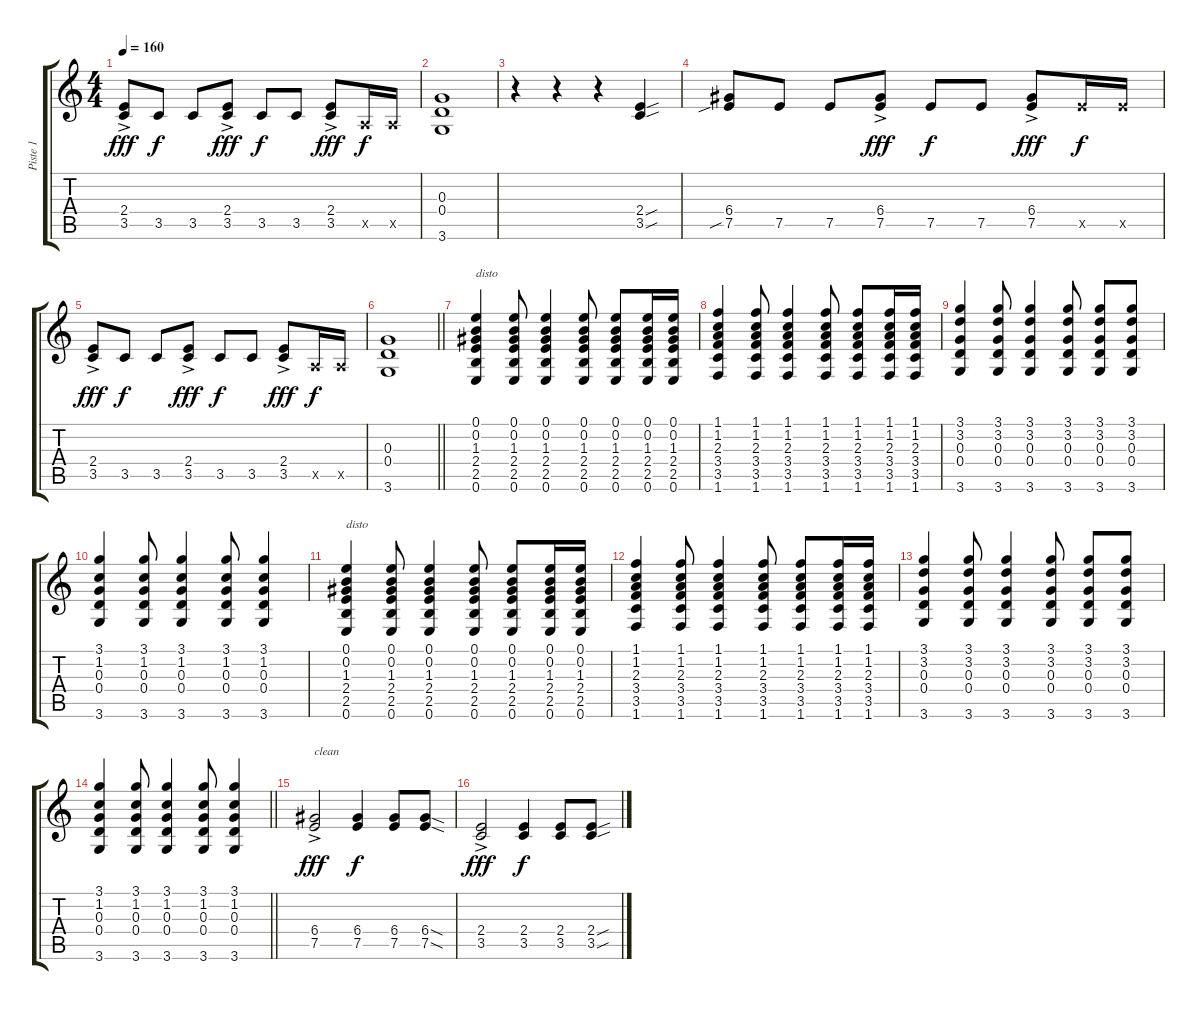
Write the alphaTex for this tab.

\track ("Piste 1" "Piste 1") {instrument acousticguitarsteel}
\staff {score tabs}
\tuning (E4 B3 G3 D3 A2 E2) {hide}
\ts (4 4)
\tempo 160
\clef g2
\ks c
(2.4{ac} 3.5).8{dy fff} 3.5.8{dy f} 3.5.8 (2.4{ac} 3.5).8{dy fff} 3.5.8{dy f} 3.5.8 (2.4{ac} 3.5).8{dy fff} 0.5{x}.16{dy f} 0.5{x}.16 |
(0.3 0.4 3.6).1 |
r.4 r.4 r.4 (2.4{sou} 3.5{sou}).4 |
(6.4 7.5{sib}).8 7.5.8 7.5.8 (6.4 7.5{ac}).8{dy fff} 7.5.8{dy f} 7.5.8 (6.4{ac} 7.5).8{dy fff} 7.5{x}.16{dy f} 7.5{x}.16 |
(2.4{ac} 3.5).8{dy fff} 3.5.8{dy f} 3.5.8 (2.4{ac} 3.5).8{dy fff} 3.5.8{dy f} 3.5.8 (2.4{ac} 3.5).8{dy fff} 0.5{x}.16{dy f} 0.5{x}.16 |
\barLineRight lightlight
(0.3 0.4 3.6).1 |
(0.1 0.2 1.3 2.4 2.5 0.6).4{txt "disto"} (0.1 0.2 1.3 2.4 2.5 0.6).8 (0.1 0.2 1.3 2.4 2.5 0.6).4 (0.1 0.2 1.3 2.4 2.5 0.6).8 (0.1 0.2 1.3 2.4 2.5 0.6).8 (0.1 0.2 1.3 2.4 2.5 0.6).16 (0.1 0.2 1.3 2.4 2.5 0.6).16 |
(1.1 1.2 2.3 3.4 3.5 1.6).4 (1.1 1.2 2.3 3.4 3.5 1.6).8 (1.1 1.2 2.3 3.4 3.5 1.6).4 (1.1 1.2 2.3 3.4 3.5 1.6).8 (1.1 1.2 2.3 3.4 3.5 1.6).8 (1.1 1.2 2.3 3.4 3.5 1.6).16 (1.1 1.2 2.3 3.4 3.5 1.6).16 |
(3.1 3.2 0.3 0.4 3.6).4 (3.1 3.2 0.3 0.4 3.6).8 (3.1 3.2 0.3 0.4 3.6).4 (3.1 3.2 0.3 0.4 3.6).8 (3.1 3.2 0.3 0.4 3.6).8 (3.1 3.2 0.3 0.4 3.6).8 |
(3.1 1.2 0.3 0.4 3.6).4 (3.1 1.2 0.3 0.4 3.6).8 (3.1 1.2 0.3 0.4 3.6).4 (3.1 1.2 0.3 0.4 3.6).8 (3.1 1.2 0.3 0.4 3.6).4 |
(0.1 0.2 1.3 2.4 2.5 0.6).4{txt "disto"} (0.1 0.2 1.3 2.4 2.5 0.6).8 (0.1 0.2 1.3 2.4 2.5 0.6).4 (0.1 0.2 1.3 2.4 2.5 0.6).8 (0.1 0.2 1.3 2.4 2.5 0.6).8 (0.1 0.2 1.3 2.4 2.5 0.6).16 (0.1 0.2 1.3 2.4 2.5 0.6).16 |
(1.1 1.2 2.3 3.4 3.5 1.6).4 (1.1 1.2 2.3 3.4 3.5 1.6).8 (1.1 1.2 2.3 3.4 3.5 1.6).4 (1.1 1.2 2.3 3.4 3.5 1.6).8 (1.1 1.2 2.3 3.4 3.5 1.6).8 (1.1 1.2 2.3 3.4 3.5 1.6).16 (1.1 1.2 2.3 3.4 3.5 1.6).16 |
(3.1 3.2 0.3 0.4 3.6).4 (3.1 3.2 0.3 0.4 3.6).8 (3.1 3.2 0.3 0.4 3.6).4 (3.1 3.2 0.3 0.4 3.6).8 (3.1 3.2 0.3 0.4 3.6).8 (3.1 3.2 0.3 0.4 3.6).8 |
\barLineRight lightlight
(3.1 1.2 0.3 0.4 3.6).4 (3.1 1.2 0.3 0.4 3.6).8 (3.1 1.2 0.3 0.4 3.6).4 (3.1 1.2 0.3 0.4 3.6).8 (3.1 1.2 0.3 0.4 3.6).4 |
(6.4{ac} 7.5).2{txt "clean" dy fff} (6.4 7.5).4{dy f} (6.4 7.5).8 (6.4{sod} 7.5{sod}).8 |
(2.4{ac} 3.5).2{dy fff} (2.4 3.5).4{dy f} (2.4 3.5).8 (2.4{sou} 3.5{sou}).8
